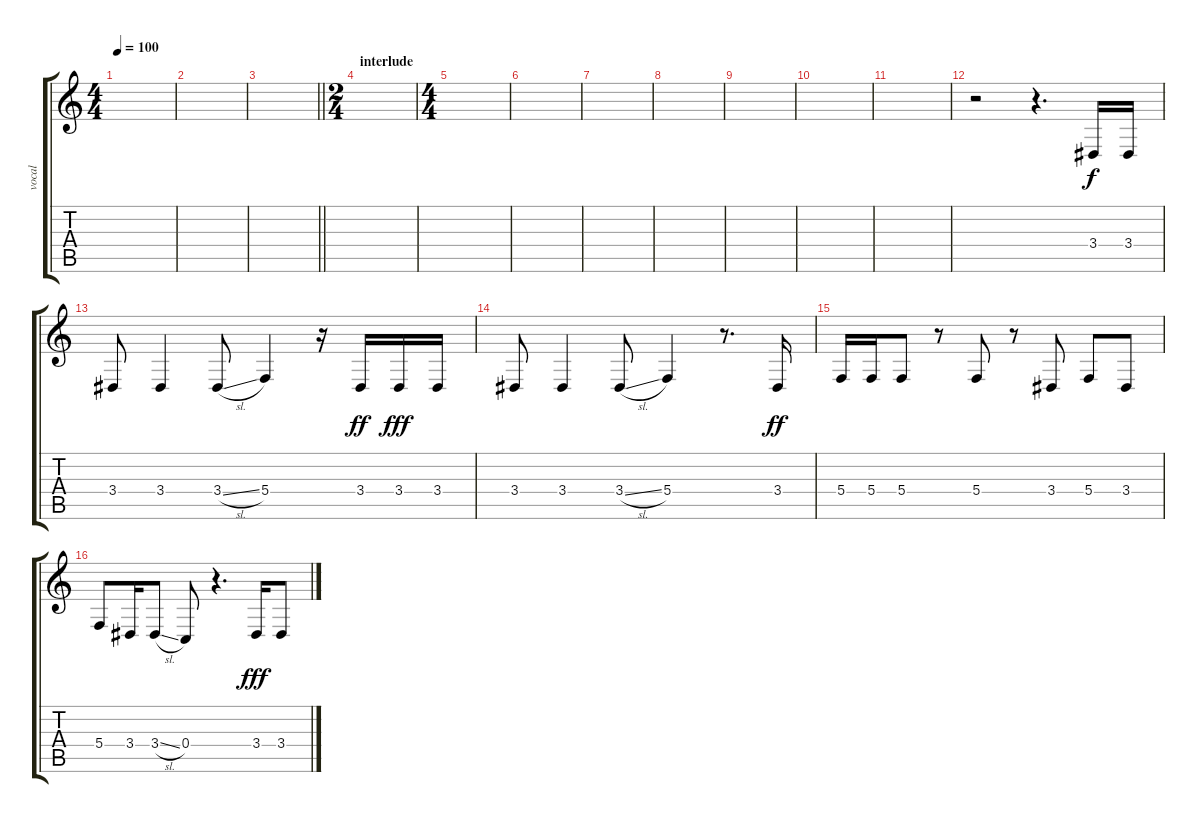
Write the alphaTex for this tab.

\track ("vocal" "vocal") {instrument altosax}
\staff {score tabs}
\tuning (D4 A3 F3 C3 G2 C2) {hide}
\ts (4 4)
\tempo 100
\clef g2
\ks c
|
|
\barLineRight lightlight
|
\ts (2 4)
\section ("" "interlude")
|
\ts (4 4)
|
|
|
|
|
|
|
r.2 r.4{d} 3.4.16 3.4.16 |
3.4.8 3.4.4 3.4{sl}.8 5.4.4 r.16 3.4.16{dy ff} 3.4.16{dy fff} 3.4.16 |
3.4.8 3.4.4 3.4{sl}.8 5.4.4 r.8{d} 3.4.16{dy ff} |
5.4.16 5.4.16 5.4.8 r.8 5.4.8 r.8 3.4.8 5.4.8 3.4.8 |
5.4.8 3.4.16 3.4{sl}.8 0.4.8 r.4{d} 3.4.16{dy fff} 3.4.8
